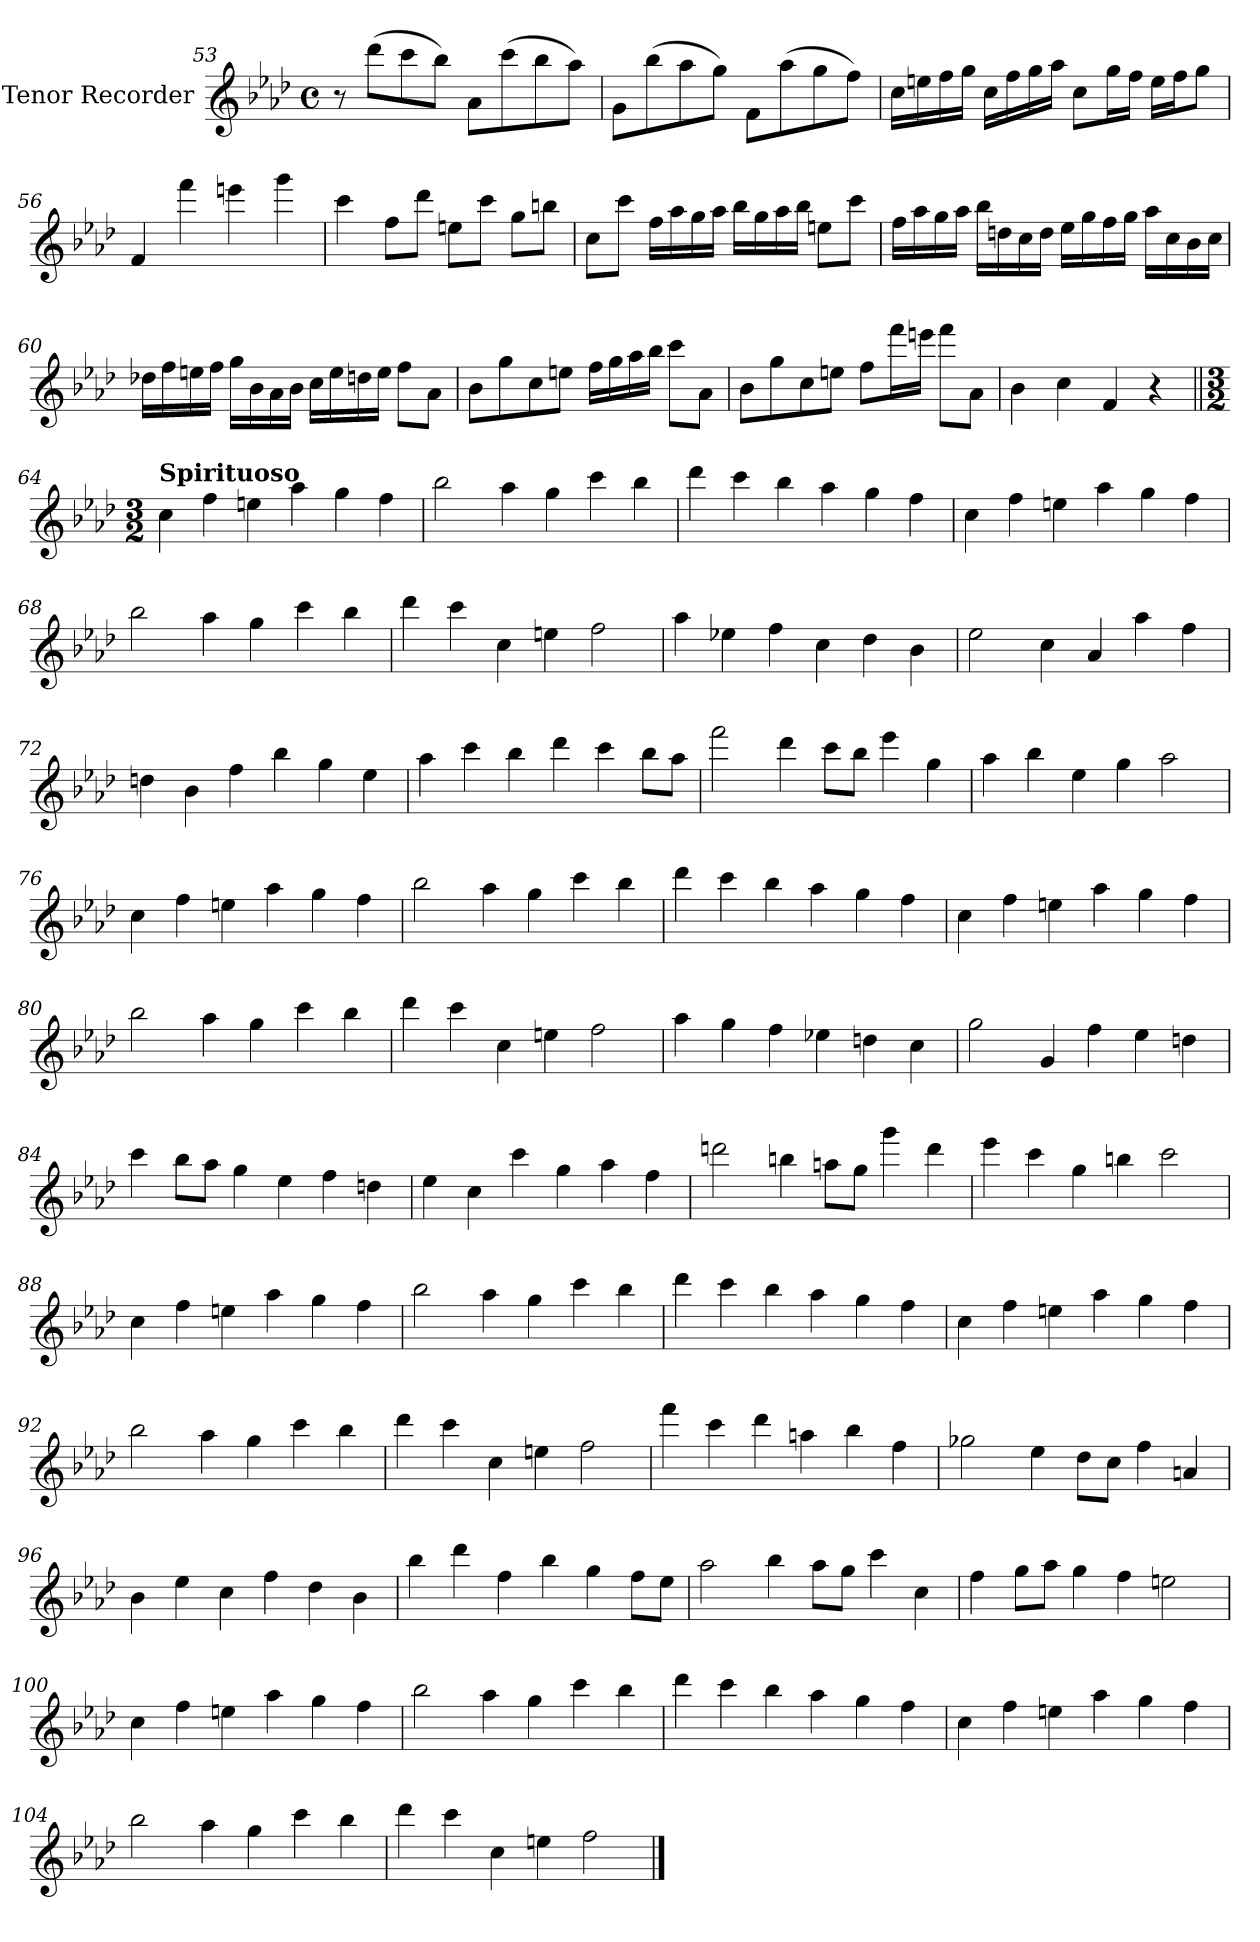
**kern
*part1
*staff1
*I"Tenor Recorder
*I'Rec
!!LO:LB:g=z
*clefG2
*k[b-e-a-d-]
*M4/4
*met(c)
=53
8r
(>8ddd-\L
8ccc\
8bb-\J)
8a-\L
(>8ccc\
8bb-\
8aa-\J)
=54
8g\L
(>8bb-\
8aa-\
8gg\J)
8f\L
(>8aa-\
8gg\
8ff\J)
=55
16cc\LL
16een\
16ff\
16gg\JJ
16cc\LL
16ff\
16gg\
16aa-\JJ
8cc\L
16gg\L
16ff\JJ
16ee\LL
16ff\J
8gg\J
=56
4f/
4fff\
4eeen\
4ggg\
!!LO:LB:g=z
=57
4ccc\
8ff\L
8ddd-\J
8een\L
8ccc\J
8gg\L
8bbn\J
=58
8cc\L
8ccc\J
16ff\LL
16aa-\
16gg\
16aa-\JJ
16bb-\LL
16gg\
16aa-\
16bb-\JJ
8een\L
8ccc\J
=59
16ff\LL
16aa-\
16gg\
16aa-\JJ
16bb-\LL
16ddn\
16cc\
16dd\JJ
16ee-\LL
16gg\
16ff\
16gg\JJ
16aa-\LL
16cc\
16b-\
16cc\JJ
!!LO:LB:g=z
=60
16dd-X\LL
16ff\
16een\
16ff\JJ
16gg\LL
16b-\
16a-\
16b-\JJ
16cc\LL
16ee\
16ddn\
16ee\JJ
8ff\L
8a-\J
=61
8b-\L
8gg\
8cc\
8een\J
16ff\LL
16gg\
16aa-\
16bb-\JJ
8ccc\L
8a-\J
=62
8b-\L
8gg\
8cc\
8een\J
8ff\L
16fff\L
16eeen\JJ
8fff\L
8a-\J
=63
4b-\
4cc\
4f/
4r
!!LO:LB:g=z
=64||
*M3/2
!LO:TX:a:B:t=Spirituoso
4cc\
4ff\
4een\
4aa-\
4gg\
4ff\
=65
2bb-\
4aa-\
4gg\
4ccc\
4bb-\
=66
4ddd-\
4ccc\
4bb-\
4aa-\
4gg\
4ff\
=67
4cc\
4ff\
4een\
4aa-\
4gg\
4ff\
=68
2bb-\
4aa-\
4gg\
4ccc\
4bb-\
=69
4ddd-\
4ccc\
4cc\
4een\
2ff\
!!LO:LB:g=z
=70
4aa-\
4ee-X\
4ff\
4cc\
4dd-\
4b-\
=71
2ee-\
4cc\
4a-/
4aa-\
4ff\
=72
4ddn\
4b-\
4ff\
4bb-\
4gg\
4ee-\
=73
4aa-\
4ccc\
4bb-\
4ddd-\
4ccc\
8bb-\L
8aa-\J
=74
2fff\
4ddd-\
8ccc\L
8bb-\J
4eee-\
4gg\
=75
4aa-\
4bb-\
4ee-\
4gg\
2aa-\
!!LO:LB:g=z
=76
4cc\
4ff\
4een\
4aa-\
4gg\
4ff\
=77
2bb-\
4aa-\
4gg\
4ccc\
4bb-\
=78
4ddd-\
4ccc\
4bb-\
4aa-\
4gg\
4ff\
=79
4cc\
4ff\
4een\
4aa-\
4gg\
4ff\
=80
2bb-\
4aa-\
4gg\
4ccc\
4bb-\
=81
4ddd-\
4ccc\
4cc\
4een\
2ff\
!!LO:LB:g=z
=82
4aa-\
4gg\
4ff\
4ee-X\
4ddn\
4cc\
=83
2gg\
4g/
4ff\
4ee-\
4ddn\
=84
4ccc\
8bb-\L
8aa-\J
4gg\
4ee-\
4ff\
4ddn\
=85
4ee-\
4cc\
4ccc\
4gg\
4aa-\
4ff\
=86
2dddn\
4bbn\
8aan\L
8gg\J
4ggg\
4ddd\
=87
4eee-\
4ccc\
4gg\
4bbn\
2ccc\
!!LO:LB:g=z
=88
4cc\
4ff\
4een\
4aa-\
4gg\
4ff\
=89
2bb-\
4aa-\
4gg\
4ccc\
4bb-\
=90
4ddd-\
4ccc\
4bb-\
4aa-\
4gg\
4ff\
=91
4cc\
4ff\
4een\
4aa-\
4gg\
4ff\
=92
2bb-\
4aa-\
4gg\
4ccc\
4bb-\
=93
4ddd-\
4ccc\
4cc\
4een\
2ff\
!!LO:LB:g=z
=94
4fff\
4ccc\
4ddd-\
4aan\
4bb-\
4ff\
=95
2gg-X\
4ee-\
8dd-\L
8cc\J
4ff\
4an/
=96
4b-\
4ee-\
4cc\
4ff\
4dd-\
4b-\
=97
4bb-\
4ddd-\
4ff\
4bb-\
4gg\
8ff\L
8ee-\J
=98
2aa-\
4bb-\
8aa-\L
8gg\J
4ccc\
4cc\
=99
4ff\
8gg\L
8aa-\J
4gg\
4ff\
2een\
!!LO:LB:g=z
=100
4cc\
4ff\
4een\
4aa-\
4gg\
4ff\
=101
2bb-\
4aa-\
4gg\
4ccc\
4bb-\
=102
4ddd-\
4ccc\
4bb-\
4aa-\
4gg\
4ff\
=103
4cc\
4ff\
4een\
4aa-\
4gg\
4ff\
=104
2bb-\
4aa-\
4gg\
4ccc\
4bb-\
=105
4ddd-\
4ccc\
4cc\
4een\
2ff\
==
*-
